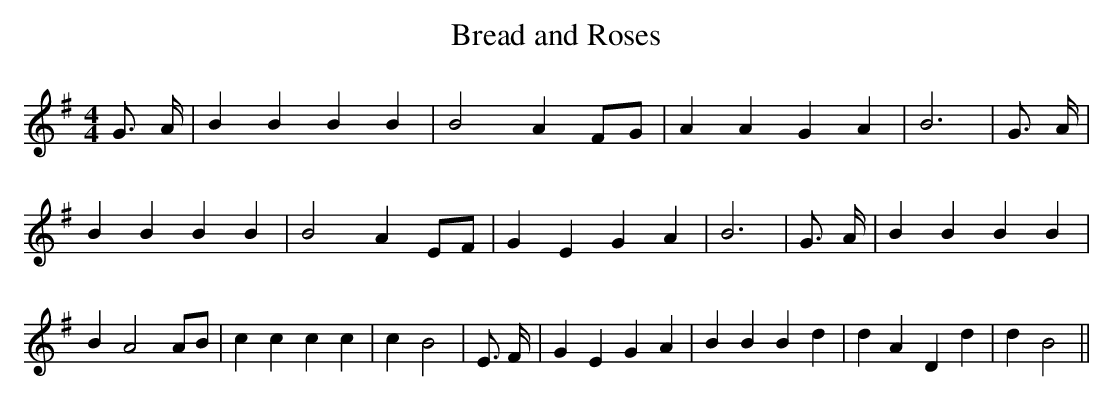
X:1
T:Bread and Roses
M:4/4
L:1/4
K:G
 G3/4- A/4| B B B B| B2 A F/2G/2| A A G A| B3| G3/4- A/4| B B B B|\
 B2 AE/2-F/2| G E G A| B3| G3/4- A/4| B B B B| B A2 A/2B/2| c c c c|\
 c B2| E3/4 F/4| G E G A| B B B d| d A D d| d B2||
